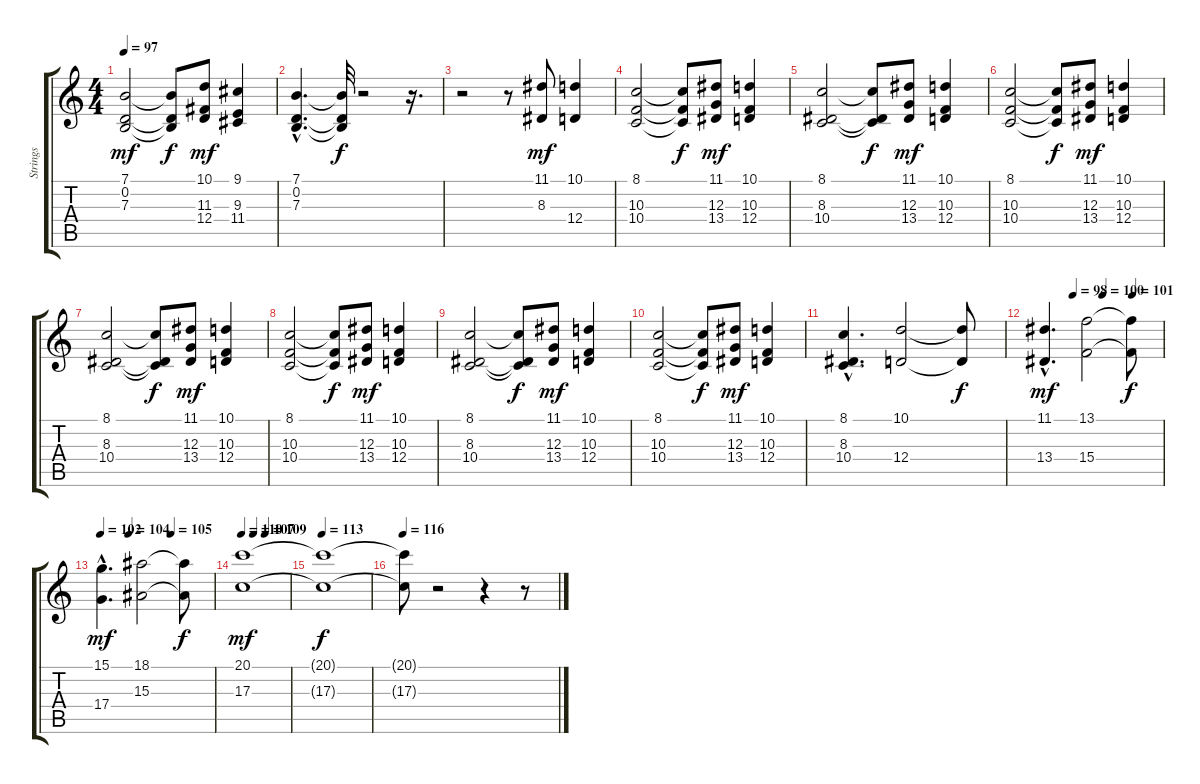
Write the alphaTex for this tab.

\track ("Strings" "Strings") {instrument stringensemble1}
\staff {score tabs}
\tuning (E4 B3 G3 D3 A2 E2) {hide}
\ts (4 4)
\tempo 97
\clef g2
\ks c
(7.1 0.2 7.3).2{dy mf} (7.1{t} 0.2{t} 7.3{t}).8{dy f} (10.1 11.3 12.4).8{dy mf} (9.1 9.3 11.4).4 |
(7.1{hac} 0.2{hac} 7.3{hac}).4{d} (7.1{t} 0.2{t} 7.3{t}).32{dy f} r.2 r.16{d} |
r.2 r.8 (11.1 8.3).8{dy mf} (10.1 12.4).4 |
(8.1 10.3 10.4).2 (8.1{t} 10.3{t} 10.4{t}).8{dy f} (11.1 12.3 13.4).8{dy mf} (10.1 10.3 12.4).4 |
(8.1 8.3 10.4).2 (8.1{t} 8.3{t} 10.4{t}).8{dy f} (11.1 12.3 13.4).8{dy mf} (10.1 10.3 12.4).4 |
(8.1 10.3 10.4).2 (8.1{t} 10.3{t} 10.4{t}).8{dy f} (11.1 12.3 13.4).8{dy mf} (10.1 10.3 12.4).4 |
(8.1 8.3 10.4).2 (8.1{t} 8.3{t} 10.4{t}).8{dy f} (11.1 12.3 13.4).8{dy mf} (10.1 10.3 12.4).4 |
(8.1 10.3 10.4).2 (8.1{t} 10.3{t} 10.4{t}).8{dy f} (11.1 12.3 13.4).8{dy mf} (10.1 10.3 12.4).4 |
(8.1 8.3 10.4).2 (8.1{t} 8.3{t} 10.4{t}).8{dy f} (11.1 12.3 13.4).8{dy mf} (10.1 10.3 12.4).4 |
(8.1 10.3 10.4).2 (8.1{t} 10.3{t} 10.4{t}).8{dy f} (11.1 12.3 13.4).8{dy mf} (10.1 10.3 12.4).4 |
(8.1{hac} 8.3{hac} 10.4{hac}).4{d} (10.1 12.4).2 (10.1{t} 12.4{t}).8{dy f} |
\tempo (98 0.25)
\tempo (100 0.5)
\tempo (101 0.75)
(11.1{hac} 13.4{hac}).4{d dy mf} (13.1 15.4).2 (13.1{t} 15.4{t}).8{dy f} |
\tempo 102
\tempo (104 0.25)
\tempo (105 0.625)
(15.1{hac} 17.4{hac}).4{d dy mf} (18.1 15.3).2 (18.1{t} 15.3{t}).8{dy f} |
\tempo 110
\tempo (107 0.25)
\tempo (109 0.5)
(20.1 17.3).1{dy mf} |
\tempo 113
(20.1{t} 17.3{t}).1{dy f} |
\tempo 116
(20.1{t} 17.3{t}).8 r.2 r.4 r.8
